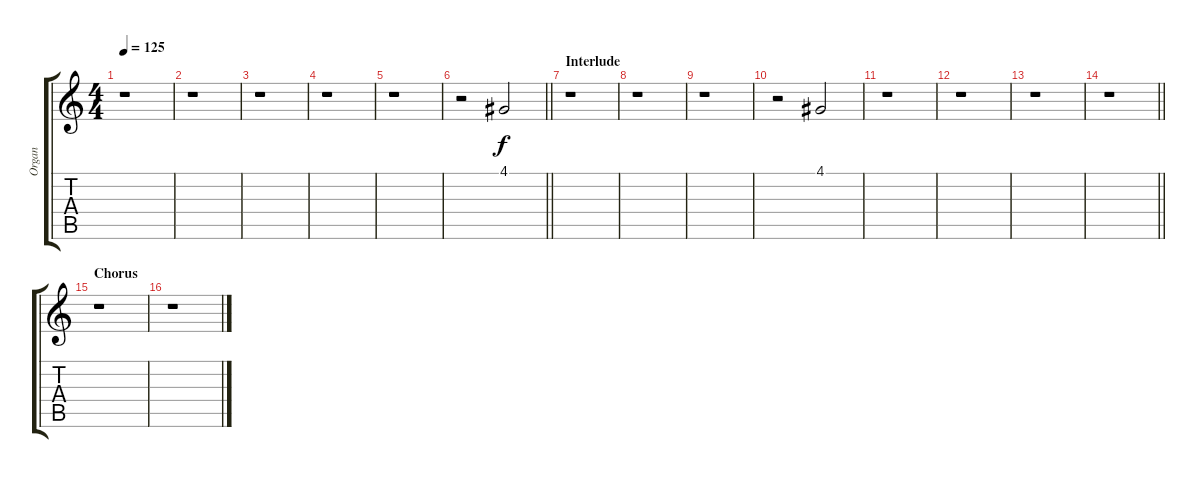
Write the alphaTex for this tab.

\track ("Organ" "Organ") {instrument churchorgan}
\staff {score tabs}
\tuning (E4 B3 G3 D3 A2 E2) {hide}
\ts (4 4)
\tempo 125
\clef g2
\ks c
r.1{dy f} |
r.1 |
r.1 |
r.1 |
r.1 |
\barLineRight lightlight
r.2 4.1.2{instrument reversecymbal} |
\section ("" "Interlude ")
r.1 |
r.1 |
r.1 |
r.2 4.1.2{instrument reversecymbal} |
r.1 |
r.1 |
r.1 |
\barLineRight lightlight
r.1 |
\section ("" "Chorus ")
r.1 |
r.1
